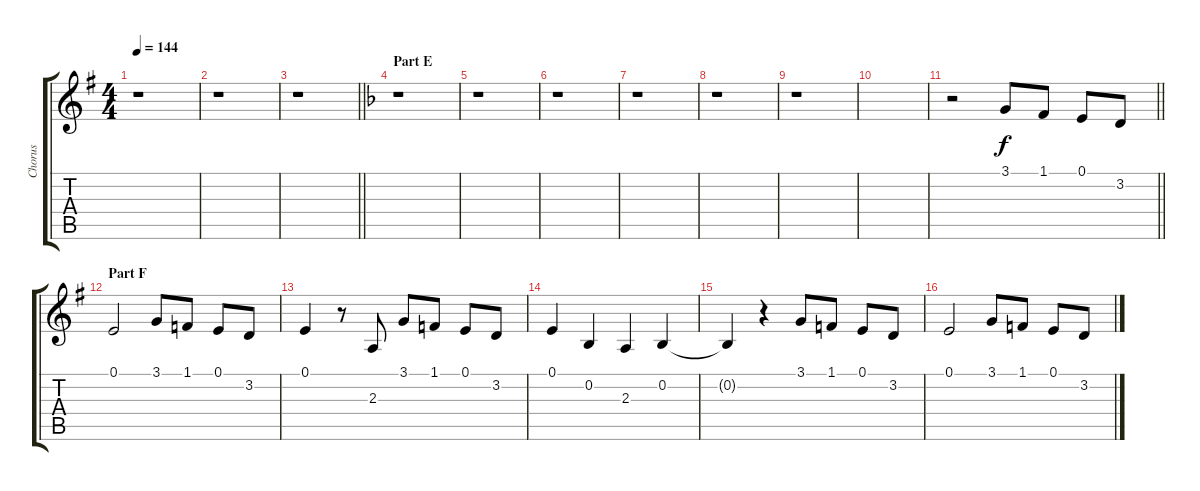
\track ("Chorus" "Chorus") {instrument trumpet}
\staff {score tabs}
\tuning (E4 B3 G3 D3 A2 E2) {hide}
\ts (4 4)
\tempo 144
\clef g2
\ks g
r.1{dy f} |
r.1 |
\barLineRight lightlight
r.1 |
\section ("" "Part E")
\ks f
r.1 |
r.1 |
r.1 |
r.1 |
r.1 |
r.1 |
|
\barLineRight lightlight
r.2 3.1.8 1.1.8 0.1.8 3.2.8 |
\section ("" "Part F")
\ks g
0.1.2 3.1.8 1.1.8 0.1.8 3.2.8 |
0.1.4 r.8 2.3.8 3.1.8 1.1.8 0.1.8 3.2.8 |
0.1.4 0.2.4 2.3.4 0.2.4 |
0.2{t}.4 r.4 3.1.8 1.1.8 0.1.8 3.2.8 |
0.1.2 3.1.8 1.1.8 0.1.8 3.2.8
